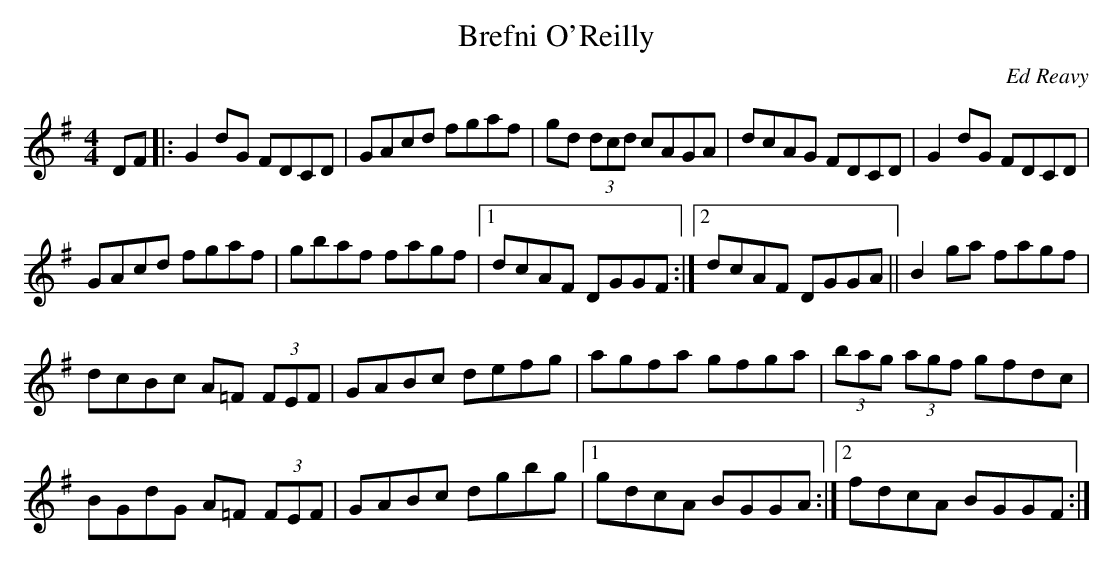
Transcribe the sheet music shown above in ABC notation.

X:1
T:Brefni O'Reilly
M:4/4
L:1/8
C:Ed Reavy
K:G
DF|:G2 dG FDCD|GAcd fgaf|gd (3dcd cAGA|dcAG FDCD|G2 dG FDCD|
GAcd fgaf|gbaf fagf|1dcAF DGGF:|2dcAF DGGA||B2 ga fagf|
dcBc A=F (3FEF|GABc defg|agfa gfga|(3bag (3agf gfdc|
BGdG A=F (3FEF|GABc dgbg|1 gdcA BGGA:|2fdcA BGGF:|
